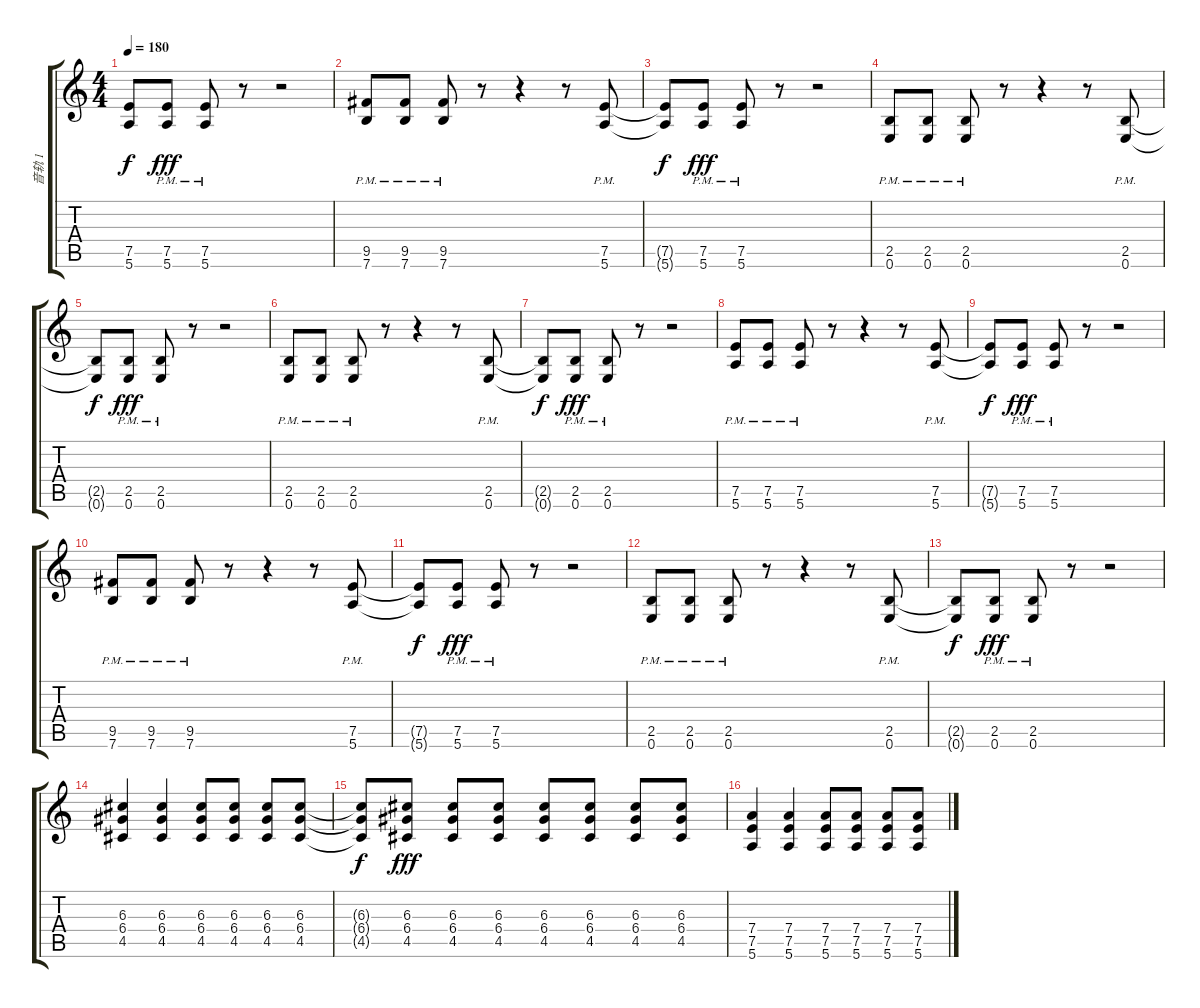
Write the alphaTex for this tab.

\track ("音轨 1" "音轨 1") {instrument distortionguitar}
\staff {score tabs}
\tuning (E4 B3 G3 D3 A2 E2) {hide}
\ts (4 4)
\tempo 180
\clef g2
\ks c
(7.5{t} 5.6{t}).8{dy f} (7.5{pm} 5.6{pm}).8{dy fff} (7.5{pm} 5.6{pm}).8 r.8 r.2 |
(9.5{pm} 7.6{pm}).8 (9.5{pm} 7.6{pm}).8 (9.5{pm} 7.6{pm}).8 r.8 r.4 r.8 (7.5{pm} 5.6{pm}).8 |
(7.5{t} 5.6{t}).8{dy f} (7.5{pm} 5.6{pm}).8{dy fff} (7.5{pm} 5.6{pm}).8 r.8 r.2 |
(2.5{pm} 0.6{pm}).8 (2.5{pm} 0.6{pm}).8 (2.5{pm} 0.6{pm}).8 r.8 r.4 r.8 (2.5{pm} 0.6{pm}).8 |
(2.5{t} 0.6{t}).8{dy f} (2.5{pm} 0.6{pm}).8{dy fff} (2.5{pm} 0.6{pm}).8 r.8 r.2 |
(2.5{pm} 0.6{pm}).8 (2.5{pm} 0.6{pm}).8 (2.5{pm} 0.6{pm}).8 r.8 r.4 r.8 (2.5{pm} 0.6{pm}).8 |
(2.5{t} 0.6{t}).8{dy f} (2.5{pm} 0.6{pm}).8{dy fff} (2.5{pm} 0.6{pm}).8 r.8 r.2 |
(7.5{pm} 5.6{pm}).8 (7.5{pm} 5.6{pm}).8 (7.5{pm} 5.6{pm}).8 r.8 r.4 r.8 (7.5{pm} 5.6{pm}).8 |
(7.5{t} 5.6{t}).8{dy f} (7.5{pm} 5.6{pm}).8{dy fff} (7.5{pm} 5.6{pm}).8 r.8 r.2 |
(9.5{pm} 7.6{pm}).8 (9.5{pm} 7.6{pm}).8 (9.5{pm} 7.6{pm}).8 r.8 r.4 r.8 (7.5{pm} 5.6{pm}).8 |
(7.5{t} 5.6{t}).8{dy f} (7.5{pm} 5.6{pm}).8{dy fff} (7.5{pm} 5.6{pm}).8 r.8 r.2 |
(2.5{pm} 0.6{pm}).8 (2.5{pm} 0.6{pm}).8 (2.5{pm} 0.6{pm}).8 r.8 r.4 r.8 (2.5{pm} 0.6{pm}).8 |
(2.5{t} 0.6{t}).8{dy f} (2.5{pm} 0.6{pm}).8{dy fff} (2.5{pm} 0.6{pm}).8 r.8 r.2 |
(6.3 6.4 4.5).4 (6.3 6.4 4.5).4 (6.3 6.4 4.5).8 (6.3 6.4 4.5).8 (6.3 6.4 4.5).8 (6.3 6.4 4.5).8 |
(6.3{t} 6.4{t} 4.5{t}).8{txt "" dy f} (6.3 6.4 4.5).8{dy fff} (6.3 6.4 4.5).8 (6.3 6.4 4.5).8 (6.3 6.4 4.5).8 (6.3 6.4 4.5).8 (6.3 6.4 4.5).8 (6.3 6.4 4.5).8 |
(7.4 7.5 5.6).4 (7.4 7.5 5.6).4 (7.4 7.5 5.6).8 (7.4 7.5 5.6).8 (7.4 7.5 5.6).8 (7.4 7.5 5.6).8
